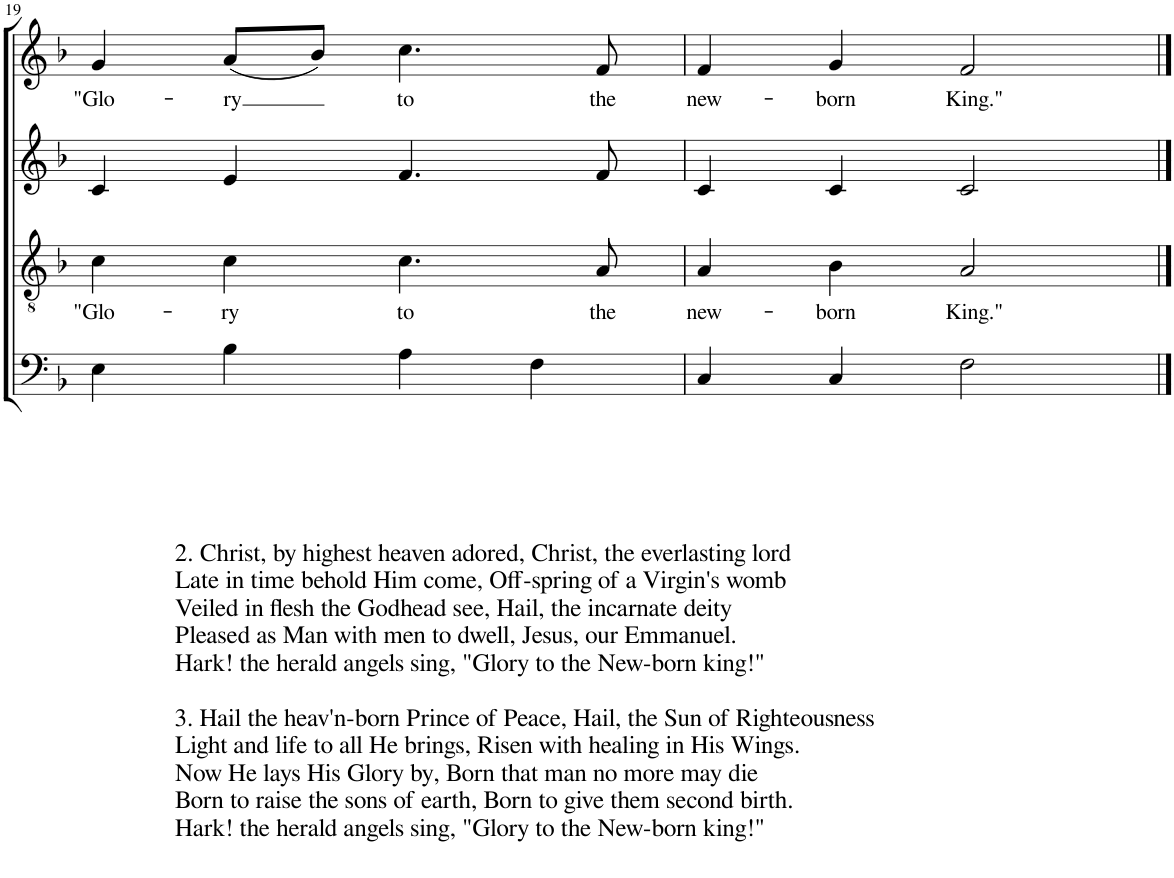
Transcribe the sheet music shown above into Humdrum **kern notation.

**kern	**kern	**text	**kern	**kern	**text
*part4	*part3	*part3	*part2	*part1	*part1
*staff4	*staff3	*staff3	*staff2	*staff1	*staff1
*I"Bass	*I"Tenor	*	*I"Alto	*I"Soprano	*
!!LO:PB:g=z
*clefF4	*clefGv2	*	*clefG2	*clefG2	*
*k[b-]	*k[b-]	*	*k[b-]	*k[b-]	*
*M4/4	*M4/4	*	*M4/4	*M4/4	*
=19	=19	=19	=19	=19	=19
!LO:TX:b:t=2. Christ, by highest heaven adored, Christ, the everlasting lord	!	!	!	!	!
!LO:TX:b:t=Late in time behold Him come, Off-spring of a Virgin's womb	!	!	!	!	!
!LO:TX:b:t=Veiled in flesh the Godhead see, Hail, the incarnate deity	!	!	!	!	!
!LO:TX:b:t=Pleased as Man with men to dwell, Jesus, our Emmanuel.	!	!	!	!	!
!LO:TX:b:t=Hark! the herald angels sing, "Glory to the New-born king!"	!	!	!	!	!
!LO:TX:b:t=3. Hail the heav'n-born Prince of Peace, Hail, the Sun of Righteousness	!	!	!	!	!
!LO:TX:b:t=Light and life to all He brings, Risen with healing in His Wings.	!	!	!	!	!
!LO:TX:b:t=Now He lays His Glory by, Born that man no more may die	!	!	!	!	!
!LO:TX:b:t=Born to raise the sons of earth, Born to give them second birth.	!	!	!	!	!
!LO:TX:b:t=Hark! the herald angels sing, "Glory to the New-born king!"	!	!	!	!	!
!	!	!LO:LY:b	!	!	!LO:LY:b
4E\	4c\	"Glo-	4c/	4g/	"Glo-
!	!	!LO:LY:b	!	!	!LO:LY:b
4B-\	4c\	-ry	4e/	(8a/L	-ry
.	.	.	.	8b-/J)	.
!	!	!LO:LY:b	!	!	!LO:LY:b
4A\	4.c\	to	4.f/	4.cc\	to
4F\	.	.	.	.	.
!	!	!LO:LY:b	!	!	!LO:LY:b
.	8A/	the	8f/	8f/	the
=20	=20	=20	=20	=20	=20
!	!	!LO:LY:b	!	!	!LO:LY:b
4C/	4A/	new-	4c/	4f/	new-
!	!	!LO:LY:b	!	!	!LO:LY:b
4C/	4B-\	-born	4c/	4g/	-born
!	!	!LO:LY:b	!	!	!LO:LY:b
2F\	2A/	King."	2c/	2f/	King."
==	==	==	==	==	==
*-	*-	*-	*-	*-	*-
